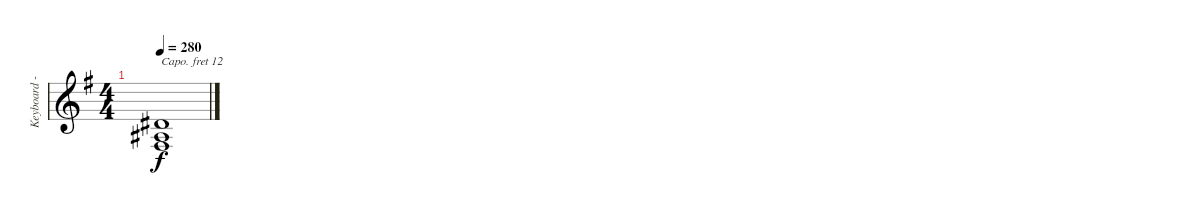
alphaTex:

\track ("Keyboard - Derek Sherinian" "Keyboard -") {instrument choiraahs}
\staff {score}
\capo 12
\tuning (Eb4 Bb3 Gb3 Db3 Ab2 Eb2) {hide}
\ts (4 4)
\tempo 280
\clef g2
\ks eminor
(2.4 2.5 3.6).1{dy f}
